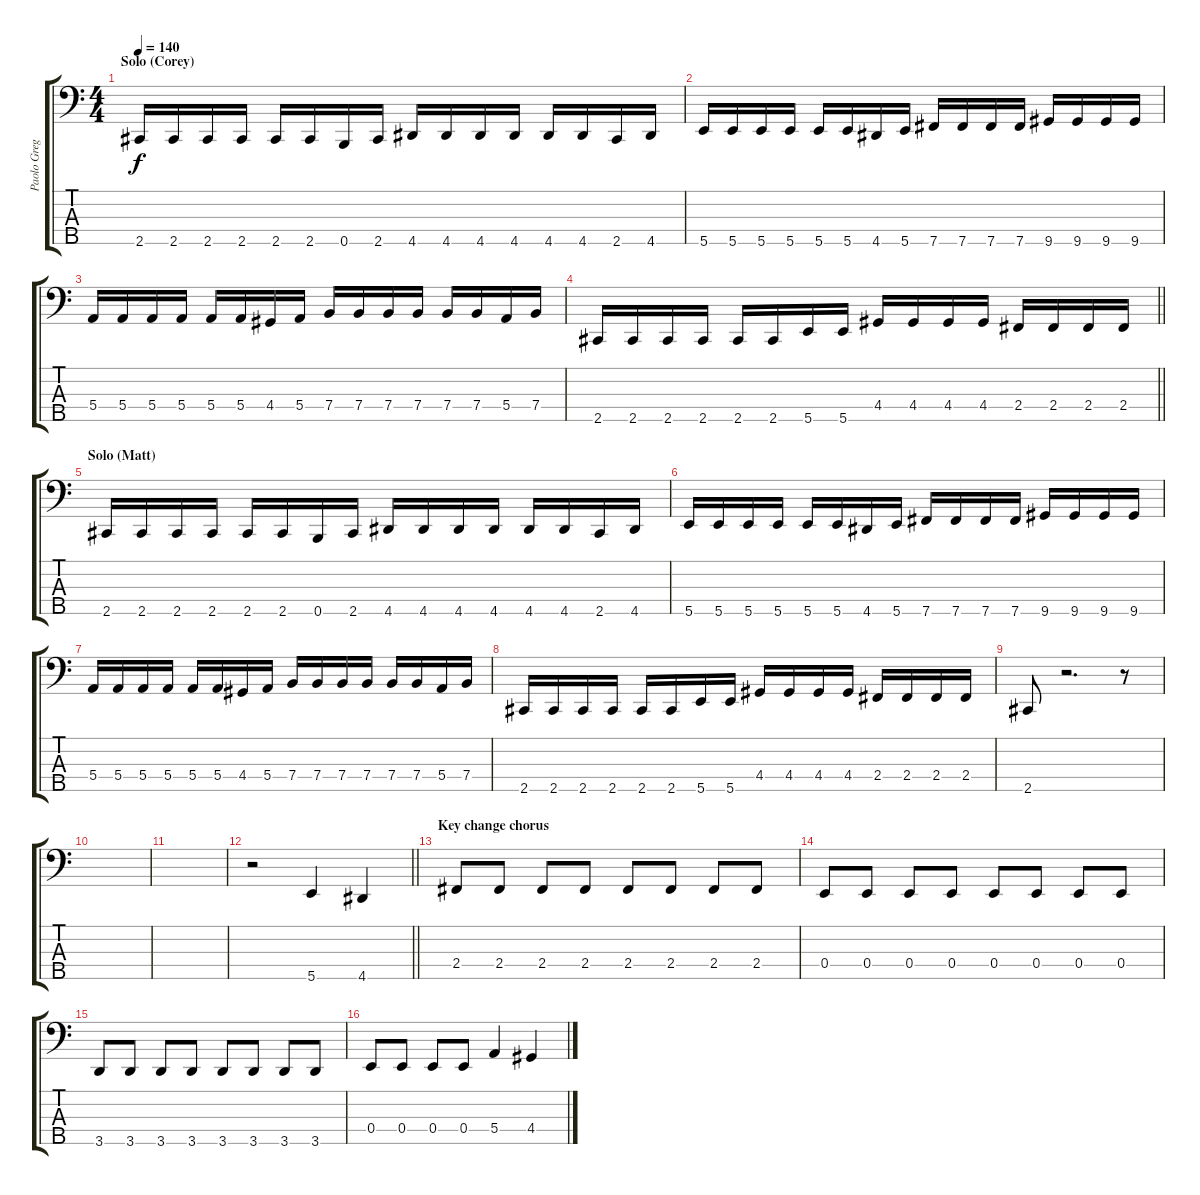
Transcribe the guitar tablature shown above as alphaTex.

\track ("Paolo Gregoletto" "Paolo Greg") {instrument electricbassfinger}
\staff {score tabs}
\tuning (G2 D2 A1 E1 B0) {hide}
\ts (4 4)
\section ("" "Solo (Corey)")
\tempo 140
\clef f4
\ks c
2.5.16{dy f} 2.5.16 2.5.16 2.5.16 2.5.16 2.5.16 0.5.16 2.5.16 4.5.16 4.5.16 4.5.16 4.5.16 4.5.16 4.5.16 2.5.16 4.5.16 |
5.5.16 5.5.16 5.5.16 5.5.16 5.5.16 5.5.16 4.5.16 5.5.16 7.5.16 7.5.16 7.5.16 7.5.16 9.5.16 9.5.16 9.5.16 9.5.16 |
5.4.16 5.4.16 5.4.16 5.4.16 5.4.16 5.4.16 4.4.16 5.4.16 7.4.16 7.4.16 7.4.16 7.4.16 7.4.16 7.4.16 5.4.16 7.4.16 |
\barLineRight lightlight
2.5.16 2.5.16 2.5.16 2.5.16 2.5.16 2.5.16 5.5.16 5.5.16 4.4.16 4.4.16 4.4.16 4.4.16 2.4.16 2.4.16 2.4.16 2.4.16 |
\section ("" "Solo (Matt)")
2.5.16 2.5.16 2.5.16 2.5.16 2.5.16 2.5.16 0.5.16 2.5.16 4.5.16 4.5.16 4.5.16 4.5.16 4.5.16 4.5.16 2.5.16 4.5.16 |
5.5.16 5.5.16 5.5.16 5.5.16 5.5.16 5.5.16 4.5.16 5.5.16 7.5.16 7.5.16 7.5.16 7.5.16 9.5.16 9.5.16 9.5.16 9.5.16 |
5.4.16 5.4.16 5.4.16 5.4.16 5.4.16 5.4.16 4.4.16 5.4.16 7.4.16 7.4.16 7.4.16 7.4.16 7.4.16 7.4.16 5.4.16 7.4.16 |
2.5.16 2.5.16 2.5.16 2.5.16 2.5.16 2.5.16 5.5.16 5.5.16 4.4.16 4.4.16 4.4.16 4.4.16 2.4.16 2.4.16 2.4.16 2.4.16 |
2.5.8 r.2{d} r.8 |
|
|
\barLineRight lightlight
r.2 5.5.4 4.5.4 |
\section ("" "Key change chorus")
2.4.8 2.4.8 2.4.8 2.4.8 2.4.8 2.4.8 2.4.8 2.4.8 |
0.4.8 0.4.8 0.4.8 0.4.8 0.4.8 0.4.8 0.4.8 0.4.8 |
3.5.8 3.5.8 3.5.8 3.5.8 3.5.8 3.5.8 3.5.8 3.5.8 |
0.4.8 0.4.8 0.4.8 0.4.8 5.4.4 4.4.4
